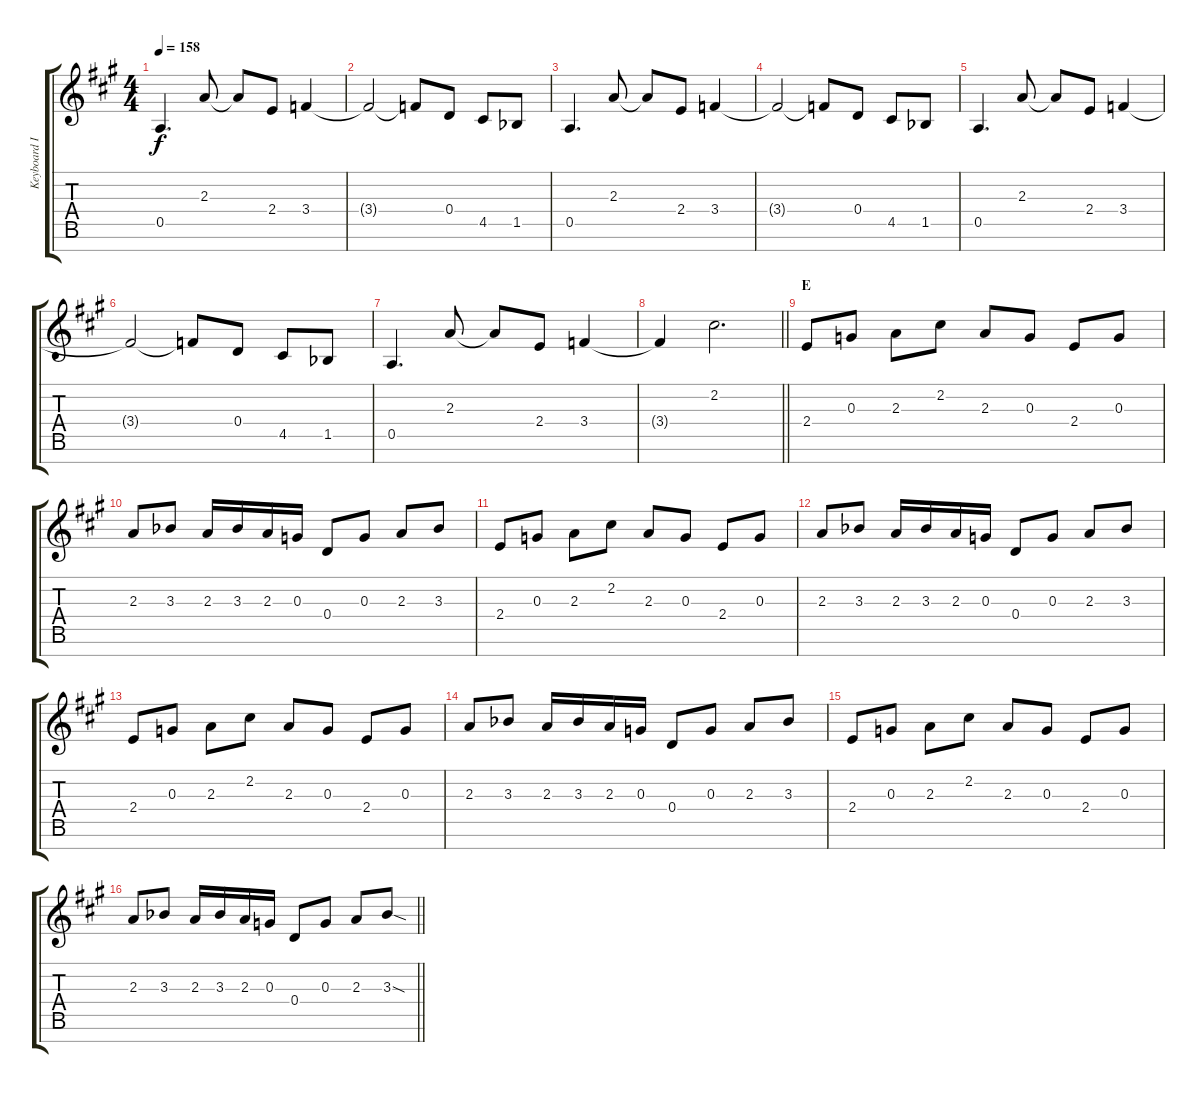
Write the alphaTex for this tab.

\track ("Keyboard II" "Keyboard I") {instrument lead2sawtooth}
\staff {score tabs}
\tuning (E5 B4 G4 D4 A3 E3 B2) {hide}
\ts (4 4)
\tempo 158
\clef g2
\ks a
0.5.4{d dy f} 2.3.8 2.3{t}.8 2.4.8 3.4.4 |
3.4{t}.2 3.4{t}.8 0.4.8 4.5.8 1.5{acc b}.8 |
0.5.4{d} 2.3.8 2.3{t}.8 2.4.8 3.4.4 |
3.4{t}.2 3.4{t}.8 0.4.8 4.5.8 1.5{acc b}.8 |
0.5.4{d} 2.3.8 2.3{t}.8 2.4.8 3.4.4 |
3.4{t}.2 3.4{t}.8 0.4.8 4.5.8 1.5{acc b}.8 |
0.5.4{d} 2.3.8 2.3{t}.8 2.4.8 3.4.4 |
\barLineRight lightlight
3.4{t}.4 2.2.2{d} |
\section ("" "E")
2.4.8 0.3.8 2.3.8 2.2.8 2.3.8 0.3.8 2.4.8 0.3.8 |
2.3.8 3.3{acc b}.8 2.3.16 3.3{acc b}.16 2.3.16 0.3.16 0.4.8 0.3.8 2.3.8 3.3{acc b}.8 |
2.4.8 0.3.8 2.3.8 2.2.8 2.3.8 0.3.8 2.4.8 0.3.8 |
2.3.8 3.3{acc b}.8 2.3.16 3.3{acc b}.16 2.3.16 0.3.16 0.4.8 0.3.8 2.3.8 3.3{acc b}.8 |
2.4.8 0.3.8 2.3.8 2.2.8 2.3.8 0.3.8 2.4.8 0.3.8 |
2.3.8 3.3{acc b}.8 2.3.16 3.3{acc b}.16 2.3.16 0.3.16 0.4.8 0.3.8 2.3.8 3.3{acc b}.8 |
2.4.8 0.3.8 2.3.8 2.2.8 2.3.8 0.3.8 2.4.8 0.3.8 |
\barLineRight lightlight
2.3.8 3.3{acc b}.8 2.3.16 3.3{acc b}.16 2.3.16 0.3.16 0.4.8 0.3.8 2.3.8 3.3{sod acc b}.8
